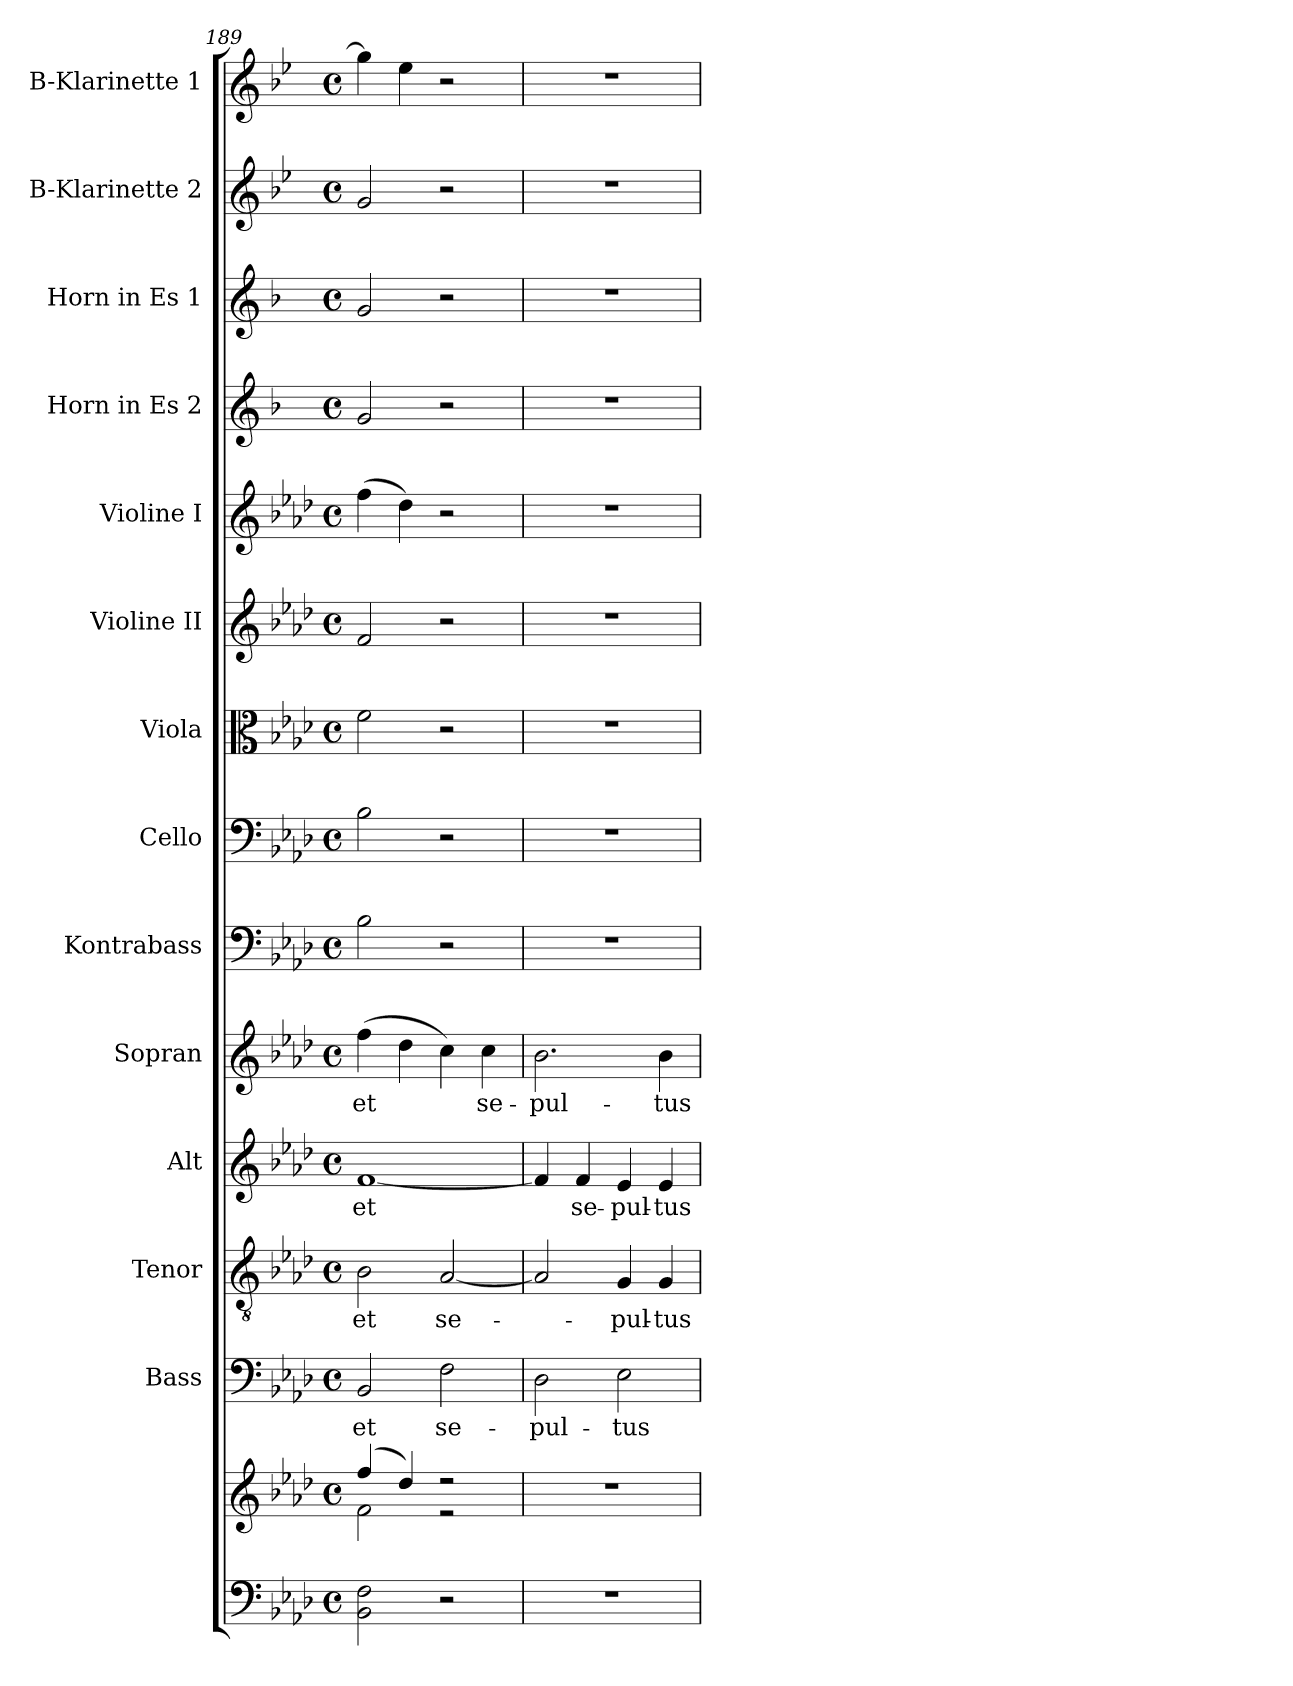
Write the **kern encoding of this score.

**kern	**kern	**kern	**text	**kern	**text	**kern	**text	**kern	**text	**kern	**kern	**kern	**kern	**kern	**kern	**kern	**kern	**kern
*part14	*part14	*part13	*part13	*part12	*part12	*part11	*part11	*part10	*part10	*part9	*part8	*part7	*part6	*part5	*part4	*part3	*part2	*part1
*staff15	*staff14	*staff13	*staff13	*staff12	*staff12	*staff11	*staff11	*staff10	*staff10	*staff9	*staff8	*staff7	*staff6	*staff5	*staff4	*staff3	*staff2	*staff1
*	*	*I"Bass	*	*I"Tenor	*	*I"Alt	*	*I"Sopran	*	*I"Kontrabass	*I"Cello	*I"Viola	*I"Violine II	*I"Violine I	*I"Horn in Es 2	*I"Horn in Es 1	*I"B-Klarinette 2	*I"B-Klarinette 1
*	*	*I'B.	*	*I'T.	*	*I'A.	*	*I'S.	*	*I'Kb.	*	*I'Vla.	*I'Vl. II	*I'Vl. I	*I'Hrn. 2	*I'Hrn. 1	*I'Kl. 2	*I'Kl. 1
*clefF4	*clefG2	*clefF4	*	*clefGv2	*	*clefG2	*	*clefG2	*	*clefF4	*clefF4	*clefC3	*clefG2	*clefG2	*clefG2	*clefG2	*clefG2	*clefG2
*	*	*	*	*	*	*	*	*	*	*ITrd7c12	*	*	*	*	*ITrd5c9	*ITrd5c9	*ITrd1c2	*ITrd1c2
*k[b-e-a-d-]	*k[b-e-a-d-]	*k[b-e-a-d-]	*	*k[b-e-a-d-]	*	*k[b-e-a-d-]	*	*k[b-e-a-d-]	*	*k[b-e-a-d-]	*k[b-e-a-d-]	*k[b-e-a-d-]	*k[b-e-a-d-]	*k[b-e-a-d-]	*k[b-e-a-d-]	*k[b-e-a-d-]	*k[b-e-a-d-]	*k[b-e-a-d-]
*A-:	*A-:	*A-:	*	*A-:	*	*A-:	*	*A-:	*	*A-:	*A-:	*A-:	*A-:	*A-:	*A-:	*A-:	*A-:	*A-:
*M4/4	*M4/4	*M4/4	*	*M4/4	*	*M4/4	*	*M4/4	*	*M4/4	*M4/4	*M4/4	*M4/4	*M4/4	*M4/4	*M4/4	*M4/4	*M4/4
*met(c)	*met(c)	*met(c)	*	*met(c)	*	*met(c)	*	*met(c)	*	*met(c)	*met(c)	*met(c)	*met(c)	*met(c)	*met(c)	*met(c)	*met(c)	*met(c)
=189	=189	=189	=189	=189	=189	=189	=189	=189	=189	=189	=189	=189	=189	=189	=189	=189	=189	=189
*	*^	*	*	*	*	*	*	*	*	*	*	*	*	*	*	*	*	*
!	!	!	!	!LO:LY:b	!	!LO:LY:b	!	!LO:LY:b	!	!LO:LY:b	!	!	!	!	!	!	!	!	!
2BB-\ 2F\	(4ff/	2f\	2BB-/	et	2B-\	et	[1f	et	(>4ff\	et	2BB-\	2B-\	2f\	2f/	(>4ff\	2B-/	2B-/	2f/	4ff\]
.	4dd-/)	.	.	.	.	.	.	.	4dd-\	.	.	.	.	.	4dd-\)	.	.	.	4dd-\
!	!	!	!	!LO:LY:b	!	!LO:LY:b	!	!	!	!	!	!	!	!	!	!	!	!	!
2r	2r	2r	2F\	se-	[2A-/	se-	.	.	4cc\)	.	2r	2r	2r	2r	2r	2r	2r	2r	2r
!	!	!	!	!	!	!	!	!	!	!LO:LY:b	!	!	!	!	!	!	!	!	!
.	.	.	.	.	.	.	.	.	4cc\	se-	.	.	.	.	.	.	.	.	.
*	*v	*v	*	*	*	*	*	*	*	*	*	*	*	*	*	*	*	*	*
=190	=190	=190	=190	=190	=190	=190	=190	=190	=190	=190	=190	=190	=190	=190	=190	=190	=190	=190
!	!	!	!LO:LY:b	!	!	!	!	!	!LO:LY:b	!	!	!	!	!	!	!	!	!
1r	1r	2D-\	-pul-	2A-/]	.	4f/]	.	2.b-\	-pul-	1r	1r	1r	1r	1r	1r	1r	1r	1r
!	!	!	!	!	!	!	!LO:LY:b	!	!	!	!	!	!	!	!	!	!	!
.	.	.	.	.	.	4f/	se-	.	.	.	.	.	.	.	.	.	.	.
!	!	!	!LO:LY:b	!	!LO:LY:b	!	!LO:LY:b	!	!	!	!	!	!	!	!	!	!	!
.	.	2E-\	-tus	4G/	-pul-	4e-/	-pul-	.	.	.	.	.	.	.	.	.	.	.
!	!	!	!	!	!LO:LY:b	!	!LO:LY:b	!	!LO:LY:b	!	!	!	!	!	!	!	!	!
.	.	.	.	4G/	-tus	4e-/	-tus	4b-\	-tus	.	.	.	.	.	.	.	.	.
=	=	=	=	=	=	=	=	=	=	=	=	=	=	=	=	=	=	=
*-	*-	*-	*-	*-	*-	*-	*-	*-	*-	*-	*-	*-	*-	*-	*-	*-	*-	*-
